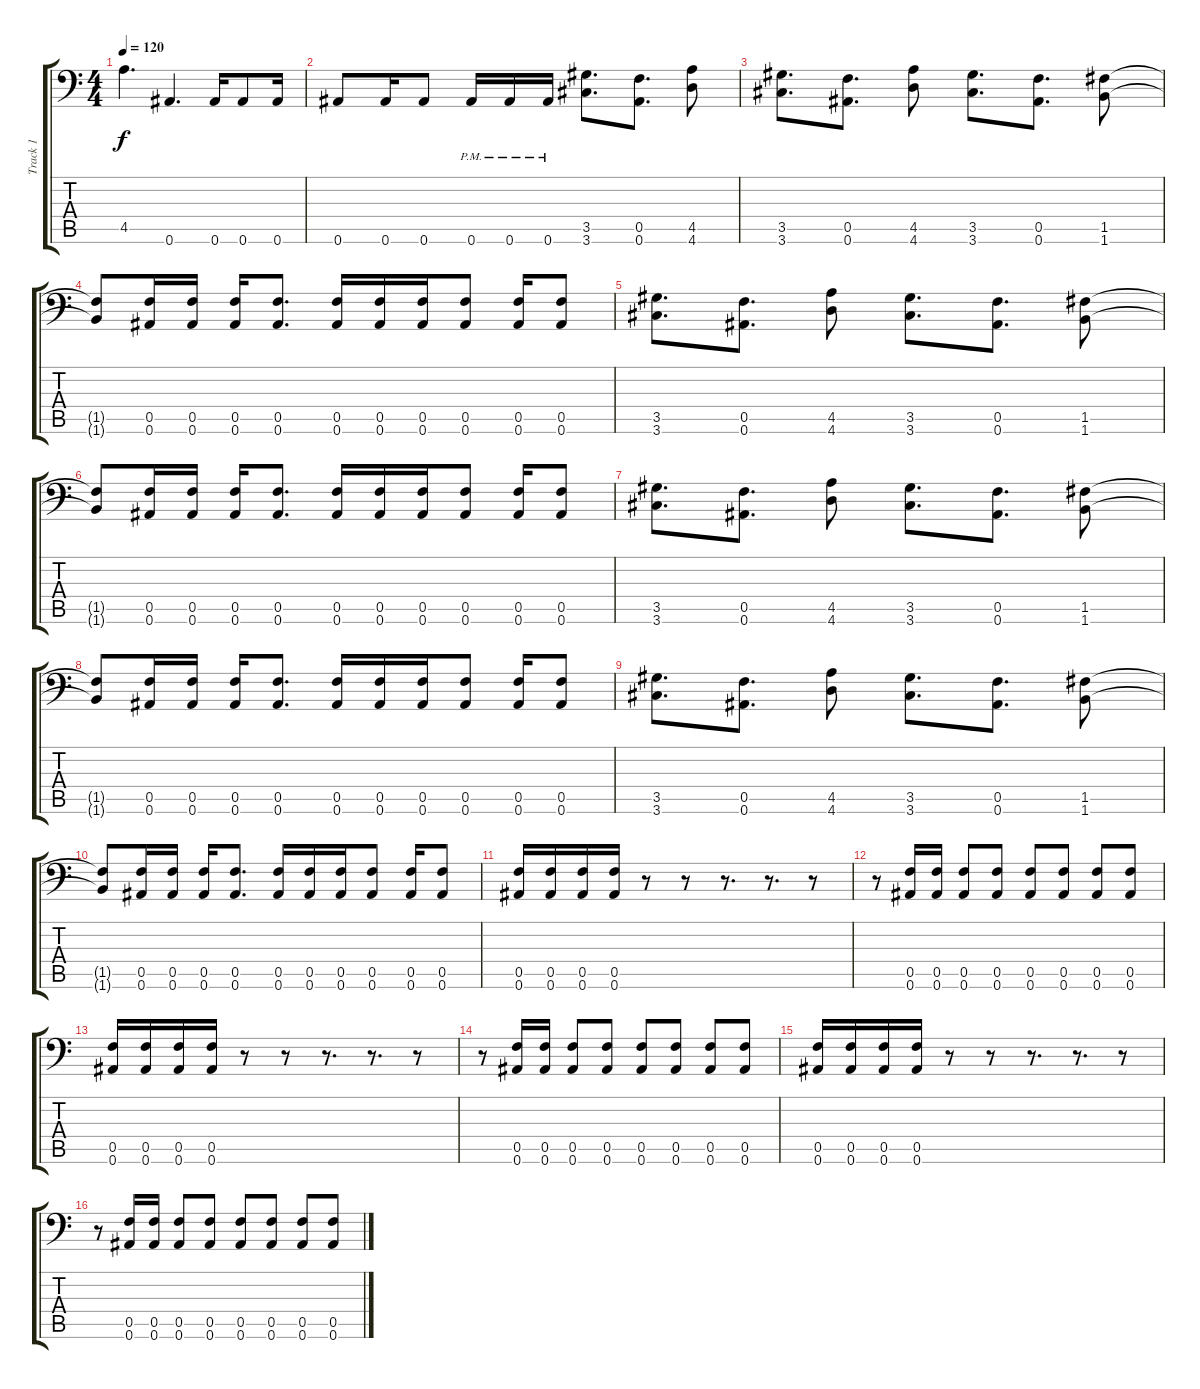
\track ("Track 1" "Track 1") {instrument distortionguitar}
\staff {score tabs}
\tuning (C4 G3 Eb3 Bb2 F2 Bb1) {hide}
\ts (4 4)
\tempo 120
\clef f4
\ks c
4.5{t}.4{d dy f} 0.6.4{d} 0.6.16 0.6.8 0.6.16 |
0.6.8 0.6.16 0.6.8 0.6{pm}.16 0.6{pm}.16 0.6{pm}.16 (3.5 3.6).8{d} (0.5 0.6).8{d} (4.5 4.6).8 |
(3.5 3.6).8{d} (0.5 0.6).8{d} (4.5 4.6).8 (3.5 3.6).8{d} (0.5 0.6).8{d} (1.5 1.6).8 |
(1.5{t} 1.6{t}).8 (0.5 0.6).16 (0.5 0.6).16 (0.5 0.6).16 (0.5 0.6).8{d} (0.5 0.6).16 (0.5 0.6).16 (0.5 0.6).16 (0.5 0.6).8 (0.5 0.6).16 (0.5 0.6).8 |
(3.5 3.6).8{d} (0.5 0.6).8{d} (4.5 4.6).8 (3.5 3.6).8{d} (0.5 0.6).8{d} (1.5 1.6).8 |
(1.5{t} 1.6{t}).8 (0.5 0.6).16 (0.5 0.6).16 (0.5 0.6).16 (0.5 0.6).8{d} (0.5 0.6).16 (0.5 0.6).16 (0.5 0.6).16 (0.5 0.6).8 (0.5 0.6).16 (0.5 0.6).8 |
(3.5 3.6).8{d} (0.5 0.6).8{d} (4.5 4.6).8 (3.5 3.6).8{d} (0.5 0.6).8{d} (1.5 1.6).8 |
(1.5{t} 1.6{t}).8 (0.5 0.6).16 (0.5 0.6).16 (0.5 0.6).16 (0.5 0.6).8{d} (0.5 0.6).16 (0.5 0.6).16 (0.5 0.6).16 (0.5 0.6).8 (0.5 0.6).16 (0.5 0.6).8 |
(3.5 3.6).8{d} (0.5 0.6).8{d} (4.5 4.6).8 (3.5 3.6).8{d} (0.5 0.6).8{d} (1.5 1.6).8 |
(1.5{t} 1.6{t}).8 (0.5 0.6).16 (0.5 0.6).16 (0.5 0.6).16 (0.5 0.6).8{d} (0.5 0.6).16 (0.5 0.6).16 (0.5 0.6).16 (0.5 0.6).8 (0.5 0.6).16 (0.5 0.6).8 |
(0.5 0.6).16 (0.5 0.6).16 (0.5 0.6).16 (0.5 0.6).16 r.8 r.8 r.8{d} r.8{d} r.8 |
r.8 (0.5 0.6).16 (0.5 0.6).16 (0.5 0.6).8 (0.5 0.6).8 (0.5 0.6).8 (0.5 0.6).8 (0.5 0.6).8 (0.5 0.6).8 |
(0.5 0.6).16 (0.5 0.6).16 (0.5 0.6).16 (0.5 0.6).16 r.8 r.8 r.8{d} r.8{d} r.8 |
r.8 (0.5 0.6).16 (0.5 0.6).16 (0.5 0.6).8 (0.5 0.6).8 (0.5 0.6).8 (0.5 0.6).8 (0.5 0.6).8 (0.5 0.6).8 |
(0.5 0.6).16 (0.5 0.6).16 (0.5 0.6).16 (0.5 0.6).16 r.8 r.8 r.8{d} r.8{d} r.8 |
r.8 (0.5 0.6).16 (0.5 0.6).16 (0.5 0.6).8 (0.5 0.6).8 (0.5 0.6).8 (0.5 0.6).8 (0.5 0.6).8 (0.5 0.6).8
